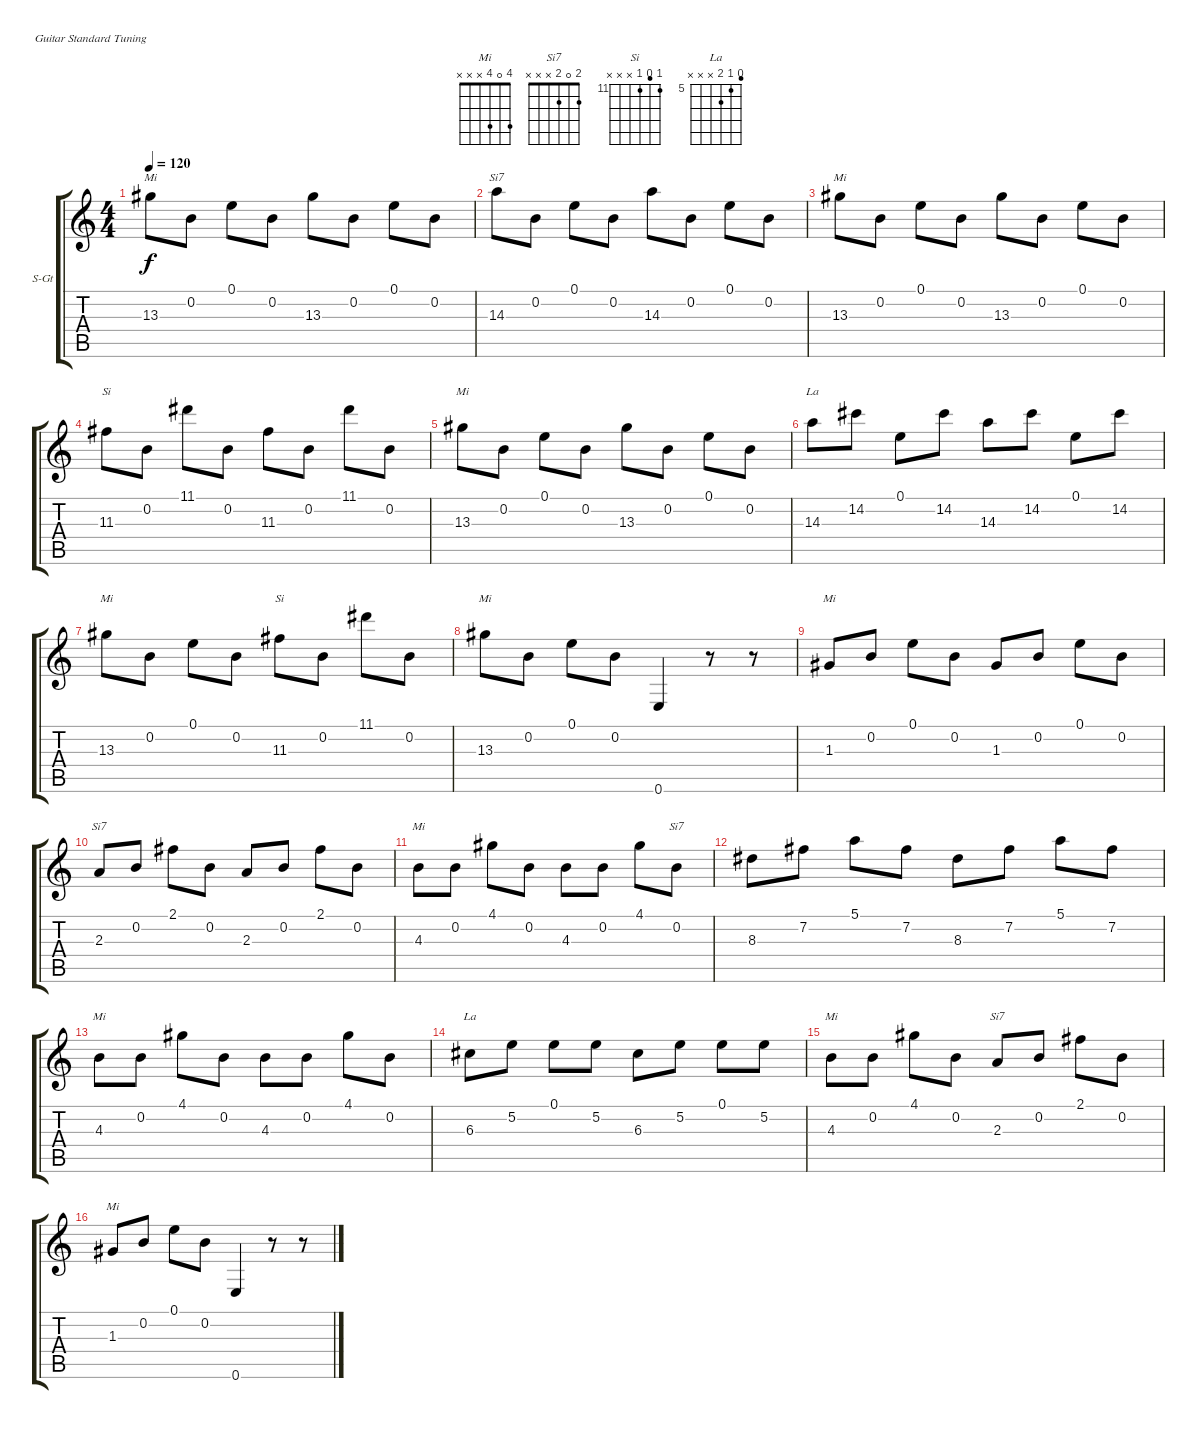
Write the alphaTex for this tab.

\bracketExtendMode groupsimilarinstruments
\firstSystemTrackNameOrientation horizontal
\otherSystemsTrackNameOrientation horizontal
\track ("Piste 1" "S-Gt") {instrument acousticguitarsteel}
\staff {score tabs}
\tuning (E4 B3 G3 D3 A2 E2)
\chord ("Mi" 12 12 13 x x x) {firstfret 13}
\chord ("Si7" 13 13 14 x x x) {firstfret 14}
\chord ("Si" 11 10 11 x x x) {firstfret 11}
\chord ("La" 13 14 14 x x x) {firstfret 14}
\chord ("Mi" 0 0 1 2 2 x)
\chord ("Si7" 2 0 2 1 2 x)
\chord ("Mi" 4 0 4 x x x)
\chord ("Si7" 5 7 8 x x x) {firstfret 4}
\chord ("La" 4 5 6 x x x) {firstfret 5}
\chord ("Si7" 2 0 2 x x x)
\ts (4 4)
\tempo 120
\clef g2
\ks c
13.3.8{ch "Mi" dy f instrument acousticguitarsteel} 0.2.8 0.1.8 0.2.8 13.3.8 0.2.8 0.1.8 0.2.8 |
14.3.8{ch "Si7"} 0.2.8 0.1.8 0.2.8 14.3.8 0.2.8 0.1.8 0.2.8 |
13.3.8{ch "Mi"} 0.2.8 0.1.8 0.2.8 13.3.8 0.2.8 0.1.8 0.2.8 |
11.3.8{ch "Si"} 0.2.8 11.1.8 0.2.8 11.3.8 0.2.8 11.1.8 0.2.8 |
13.3.8{ch "Mi"} 0.2.8 0.1.8 0.2.8 13.3.8 0.2.8 0.1.8 0.2.8 |
14.3.8{ch "La"} 14.2.8 0.1.8 14.2.8 14.3.8 14.2.8 0.1.8 14.2.8 |
13.3.8{ch "Mi"} 0.2.8 0.1.8 0.2.8 11.3.8{ch "Si"} 0.2.8 11.1.8 0.2.8 |
13.3.8{ch "Mi"} 0.2.8 0.1.8 0.2.8 0.6.4 r.8 r.8 |
1.3.8{ch "Mi"} 0.2.8 0.1.8 0.2.8 1.3.8 0.2.8 0.1.8 0.2.8 |
2.3.8{ch "Si7"} 0.2.8 2.1.8 0.2.8 2.3.8 0.2.8 2.1.8 0.2.8 |
4.3.8{ch "Mi"} 0.2.8 4.1.8 0.2.8 4.3.8 0.2.8 4.1.8 0.2.8{ch "Si7"} |
8.3.8 7.2.8 5.1.8 7.2.8 8.3.8 7.2.8 5.1.8 7.2.8 |
4.3.8{ch "Mi"} 0.2.8 4.1.8 0.2.8 4.3.8 0.2.8 4.1.8 0.2.8 |
6.3.8{ch "La"} 5.2.8 0.1.8 5.2.8 6.3.8 5.2.8 0.1.8 5.2.8 |
4.3.8{ch "Mi"} 0.2.8 4.1.8 0.2.8 2.3.8{ch "Si7"} 0.2.8 2.1.8 0.2.8 |
1.3.8{ch "Mi"} 0.2.8 0.1.8 0.2.8 0.6.4 r.8 r.8
